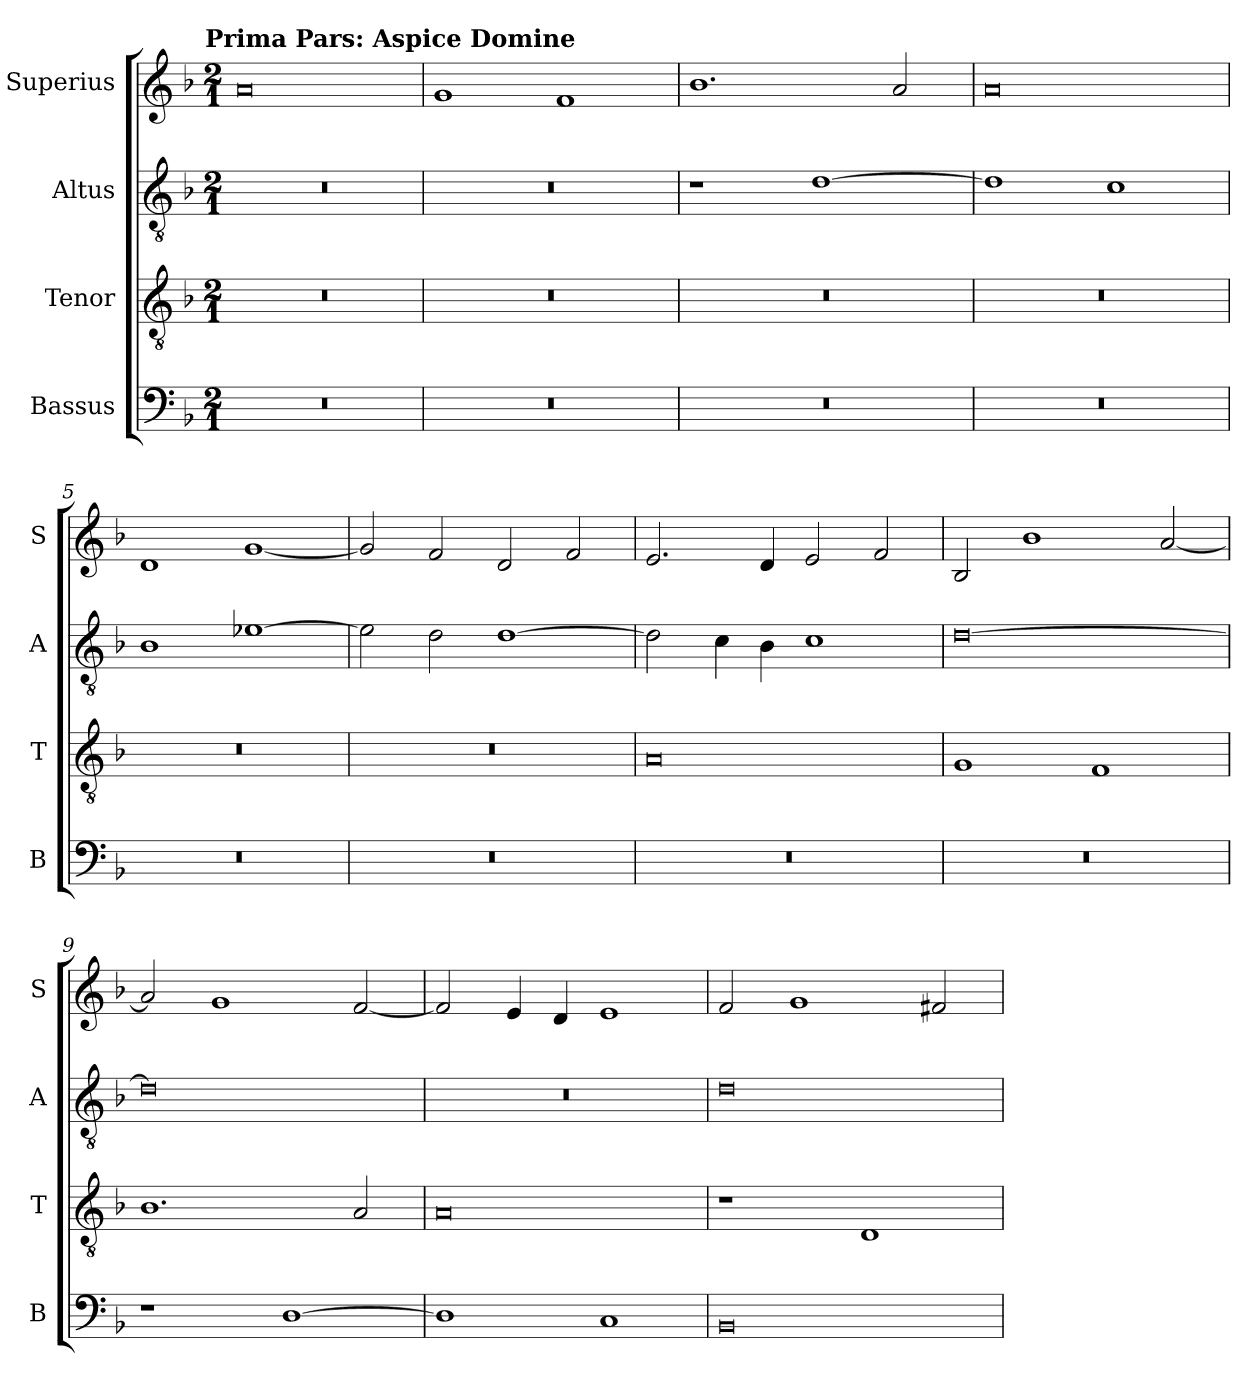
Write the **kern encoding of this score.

**kern	**kern	**kern	**kern
*part4	*part3	*part2	*part1
*staff4	*staff3	*staff2	*staff1
*I"Bassus	*I"Tenor	*I"Altus	*I"Superius
*I'B	*I'T	*I'A	*I'S
*clefF4	*clefGv2	*clefGv2	*clefG2
*k[b-]	*k[b-]	*k[b-]	*k[b-]
*F:	*F:	*F:	*F:
!!LO:TX:omd:t=Prima Pars&colon; Aspice Domine
*M2/1	*M2/1	*M2/1	*M2/1
=1	=1	=1	=1
0r	0r	0r	0a
=2	=2	=2	=2
0r	0r	0r	1g
.	.	.	1f
=3	=3	=3	=3
0r	0r	1r	1.b-
.	.	[1d	.
.	.	.	2a
=4	=4	=4	=4
0r	0r	1d]	0a
.	.	1c	.
=5	=5	=5	=5
0r	0r	1B-	1d
.	.	[1e-X	[1g
=6	=6	=6	=6
0r	0r	2e-]	2g]
.	.	2d	2f
.	.	[1d	2d
.	.	.	2f
=7	=7	=7	=7
0r	0A	2d]	2.e
.	.	4c	.
.	.	4B-	4d
.	.	1c	2e
.	.	.	2f
=8	=8	=8	=8
0r	1G	[0d	2B-
.	.	.	1b-
.	1F	.	.
.	.	.	[2a
=9	=9	=9	=9
1r	1.B-	0d]	2a]
.	.	.	1g
[1D	.	.	.
.	2A	.	[2f
=10	=10	=10	=10
1D]	0A	0r	2f]
.	.	.	4e
.	.	.	4d
1C	.	.	1e
=11	=11	=11	=11
0BB-	1r	0d	2f
.	.	.	1g
.	1D	.	.
.	.	.	2f#X
=	=	=	=
*-	*-	*-	*-
